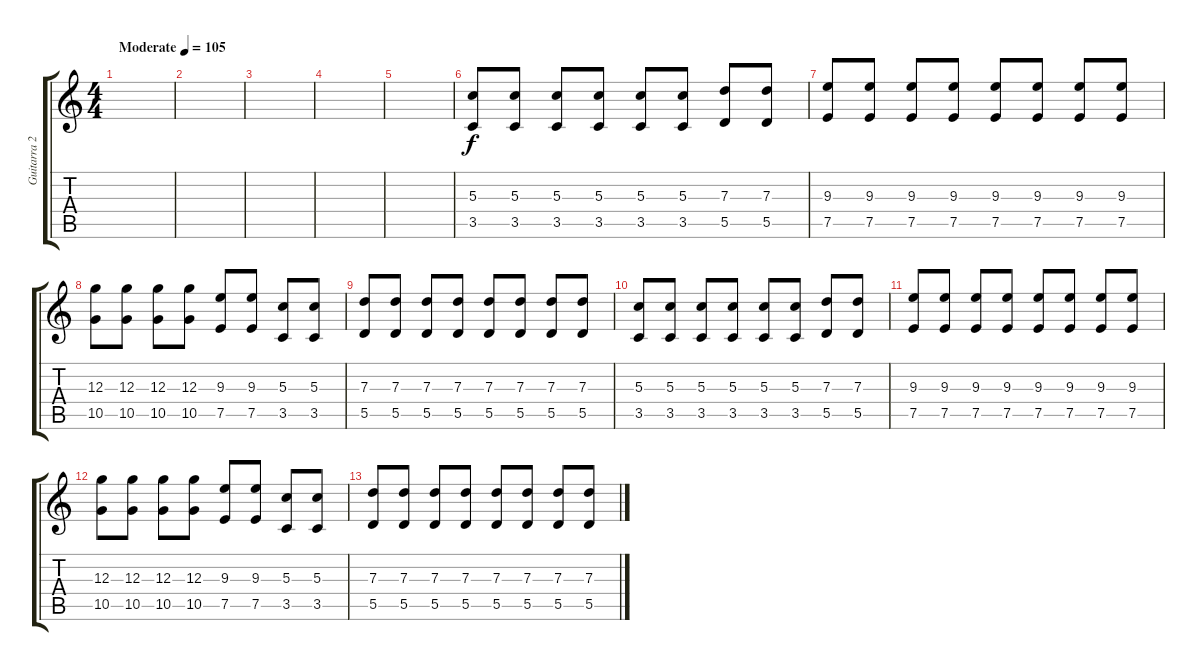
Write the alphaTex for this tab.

\track ("Guitarra 2" "Guitarra 2") {instrument distortionguitar}
\staff {score tabs}
\tuning (E4 B3 G3 D3 A2 D2) {hide}
\ts (4 4)
\tempo (105 "Moderate")
\clef g2
\ks c
|
|
|
|
|
(5.3 3.5).8 (5.3 3.5).8 (5.3 3.5).8 (5.3 3.5).8 (5.3 3.5).8 (5.3 3.5).8 (7.3 5.5).8 (7.3 5.5).8 |
(9.3 7.5).8 (9.3 7.5).8 (9.3 7.5).8 (9.3 7.5).8 (9.3 7.5).8 (9.3 7.5).8 (9.3 7.5).8 (9.3 7.5).8 |
(12.3 10.5).8 (12.3 10.5).8 (12.3 10.5).8 (12.3 10.5).8 (9.3 7.5).8 (9.3 7.5).8 (5.3 3.5).8 (5.3 3.5).8 |
(7.3 5.5).8 (7.3 5.5).8 (7.3 5.5).8 (7.3 5.5).8 (7.3 5.5).8 (7.3 5.5).8 (7.3 5.5).8 (7.3 5.5).8 |
(5.3 3.5).8 (5.3 3.5).8 (5.3 3.5).8 (5.3 3.5).8 (5.3 3.5).8 (5.3 3.5).8 (7.3 5.5).8 (7.3 5.5).8 |
(9.3 7.5).8 (9.3 7.5).8 (9.3 7.5).8 (9.3 7.5).8 (9.3 7.5).8 (9.3 7.5).8 (9.3 7.5).8 (9.3 7.5).8 |
(12.3 10.5).8 (12.3 10.5).8 (12.3 10.5).8 (12.3 10.5).8 (9.3 7.5).8 (9.3 7.5).8 (5.3 3.5).8 (5.3 3.5).8 |
(7.3 5.5).8 (7.3 5.5).8 (7.3 5.5).8 (7.3 5.5).8 (7.3 5.5).8 (7.3 5.5).8 (7.3 5.5).8 (7.3 5.5).8
